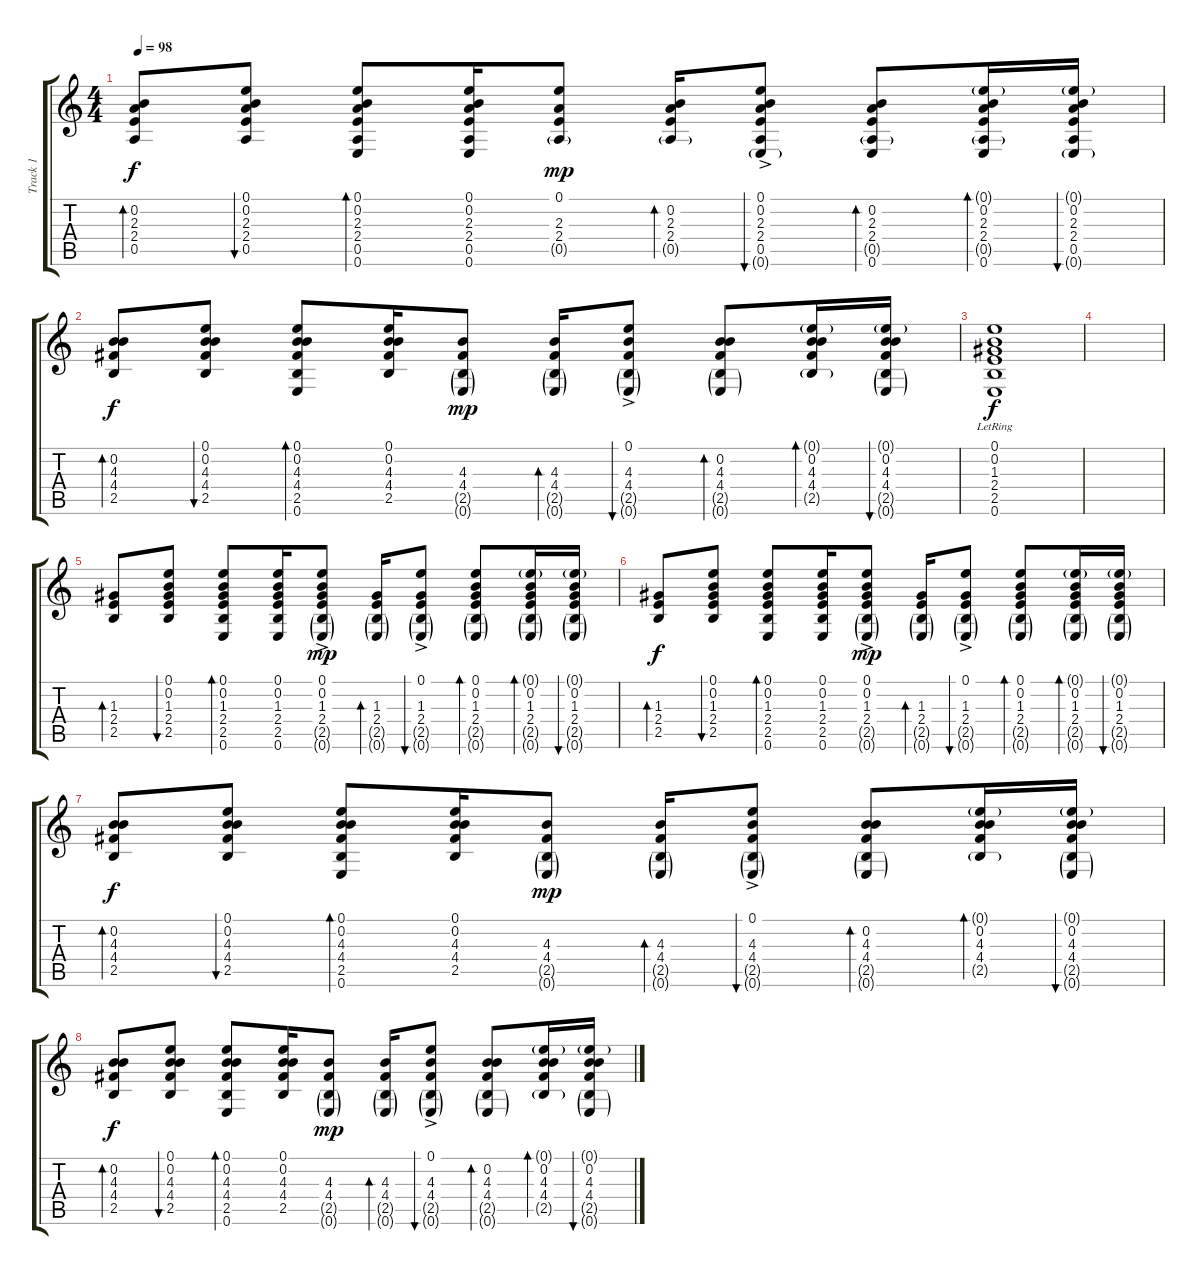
\track ("Track 1" "Track 1") {instrument acousticguitarsteel}
\staff {score tabs}
\tuning (E4 B3 G3 D3 A2 E2) {hide}
\ts (4 4)
\tempo 98
\clef g2
\ks c
(0.2 2.3 2.4 0.5).8{bd 60 dy f} (0.1 0.2 2.3 2.4 0.5).8{bu 30} (0.1 0.2 2.3 2.4 0.5 0.6).8{bd 30} (0.1 0.2 2.3 2.4 0.5 0.6).16 (0.1 2.3 2.4 0.5{g}).8{dy mp} (0.2 2.3 2.4 0.5{g}).16{bd 30} (0.1{ac} 0.2 2.3 2.4 0.5 0.6{g}).8{bu 30} (0.2 2.3 2.4 0.5{g} 0.6).8{bd 30} (0.1{g} 0.2 2.3 2.4 0.5{g} 0.6).16{bd 30} (0.1{g} 0.2 2.3 2.4 0.5 0.6{g}).16{bu 30} |
(0.2 4.3 4.4 2.5).8{bd 60 dy f} (0.1 0.2 4.3 4.4 2.5).8{bu 30} (0.1 0.2 4.3 4.4 2.5 0.6).8{bd 30} (0.1 0.2 4.3 4.4 2.5).16 (4.3 4.4 2.5{g} 0.6{g}).8{dy mp} (4.3 4.4 2.5{g} 0.6{g}).16{bd 30} (0.1{ac} 4.3 4.4 2.5{g} 0.6{g}).8{bu 30} (0.2 4.3 4.4 2.5{g} 0.6{g}).8{bd 30} (0.1{g} 0.2 4.3 4.4 2.5{g}).16{bd 30} (0.1{g} 0.2 4.3 4.4 2.5{g} 0.6{g}).16{bu 30} |
(0.1 0.2 1.3 2.4 2.5 0.6{lr}).1{dy f} |
|
(1.3 2.4 2.5).8{bd 60} (0.1 0.2 1.3 2.4 2.5).8{bu 30} (0.1 0.2 1.3 2.4 2.5 0.6).8{bd 30} (0.1 0.2 1.3 2.4 2.5 0.6).16 (0.1{ac} 0.2 1.3 2.4 2.5{g} 0.6{g}).8{dy mp} (1.3 2.4 2.5{g} 0.6{g}).16{bd 30} (0.1{ac} 1.3 2.4 2.5{g} 0.6{g}).8{bu 30} (0.1 0.2 1.3 2.4 2.5{g} 0.6{g}).8{bd 30} (0.1{g} 0.2 1.3 2.4 2.5{g} 0.6{g}).16{bd 30} (0.1{g} 0.2 1.3 2.4 2.5{g} 0.6{g}).16{bu 30} |
(1.3 2.4 2.5).8{bd 60 dy f} (0.1 0.2 1.3 2.4 2.5).8{bu 30} (0.1 0.2 1.3 2.4 2.5 0.6).8{bd 30} (0.1 0.2 1.3 2.4 2.5 0.6).16 (0.1{ac} 0.2 1.3 2.4 2.5{g} 0.6{g}).8{dy mp} (1.3 2.4 2.5{g} 0.6{g}).16{bd 30} (0.1{ac} 1.3 2.4 2.5{g} 0.6{g}).8{bu 30} (0.1 0.2 1.3 2.4 2.5{g} 0.6{g}).8{bd 30} (0.1{g} 0.2 1.3 2.4 2.5{g} 0.6{g}).16{bd 30} (0.1{g} 0.2 1.3 2.4 2.5{g} 0.6{g}).16{bu 30} |
(0.2 4.3 4.4 2.5).8{bd 60 dy f} (0.1 0.2 4.3 4.4 2.5).8{bu 30} (0.1 0.2 4.3 4.4 2.5 0.6).8{bd 30} (0.1 0.2 4.3 4.4 2.5).16 (4.3 4.4 2.5{g} 0.6{g}).8{dy mp} (4.3 4.4 2.5{g} 0.6{g}).16{bd 30} (0.1{ac} 4.3 4.4 2.5{g} 0.6{g}).8{bu 30} (0.2 4.3 4.4 2.5{g} 0.6{g}).8{bd 30} (0.1{g} 0.2 4.3 4.4 2.5{g}).16{bd 30} (0.1{g} 0.2 4.3 4.4 2.5{g} 0.6{g}).16{bu 30} |
(0.2 4.3 4.4 2.5).8{bd 60 dy f} (0.1 0.2 4.3 4.4 2.5).8{bu 30} (0.1 0.2 4.3 4.4 2.5 0.6).8{bd 30} (0.1 0.2 4.3 4.4 2.5).16 (4.3 4.4 2.5{g} 0.6{g}).8{dy mp} (4.3 4.4 2.5{g} 0.6{g}).16{bd 30} (0.1{ac} 4.3 4.4 2.5{g} 0.6{g}).8{bu 30} (0.2 4.3 4.4 2.5{g} 0.6{g}).8{bd 30} (0.1{g} 0.2 4.3 4.4 2.5{g}).16{bd 30} (0.1{g} 0.2 4.3 4.4 2.5{g} 0.6{g}).16{bu 30}
